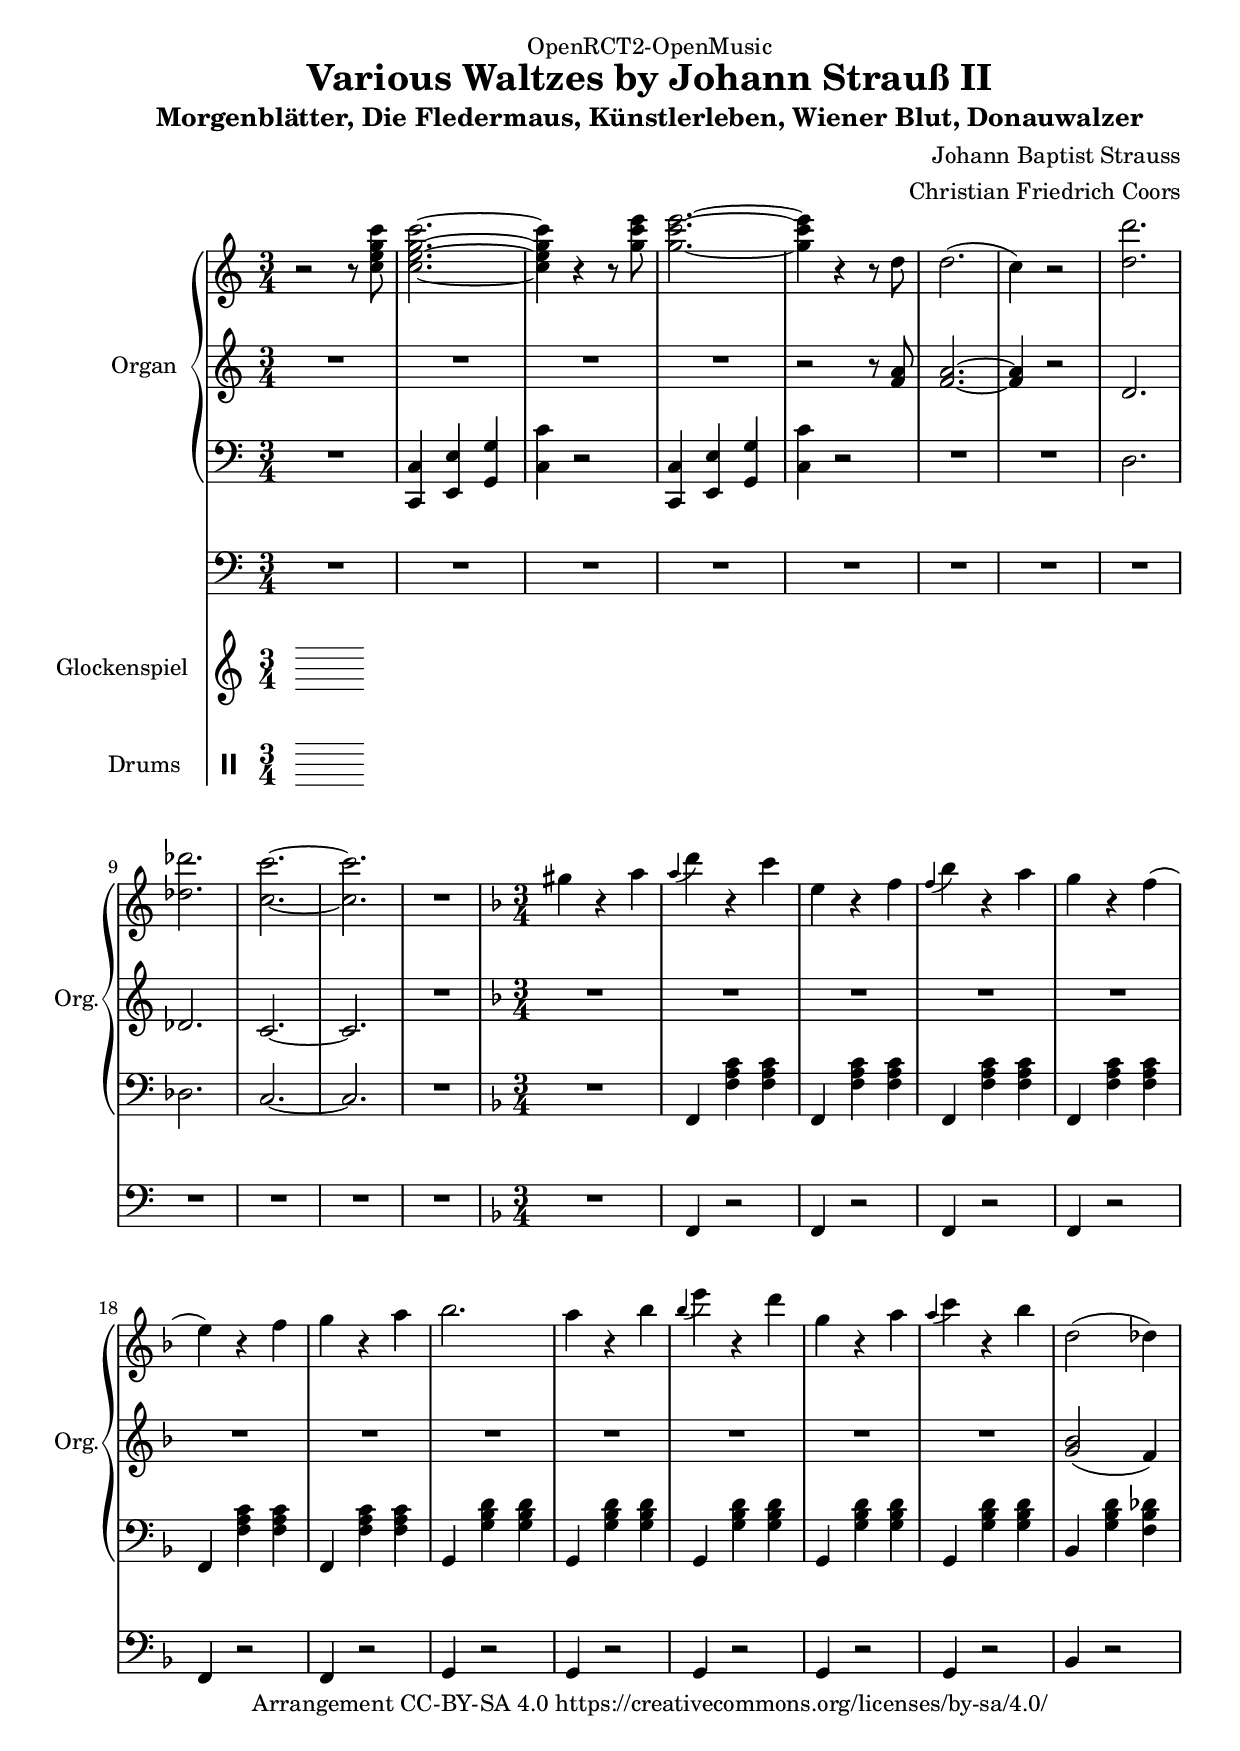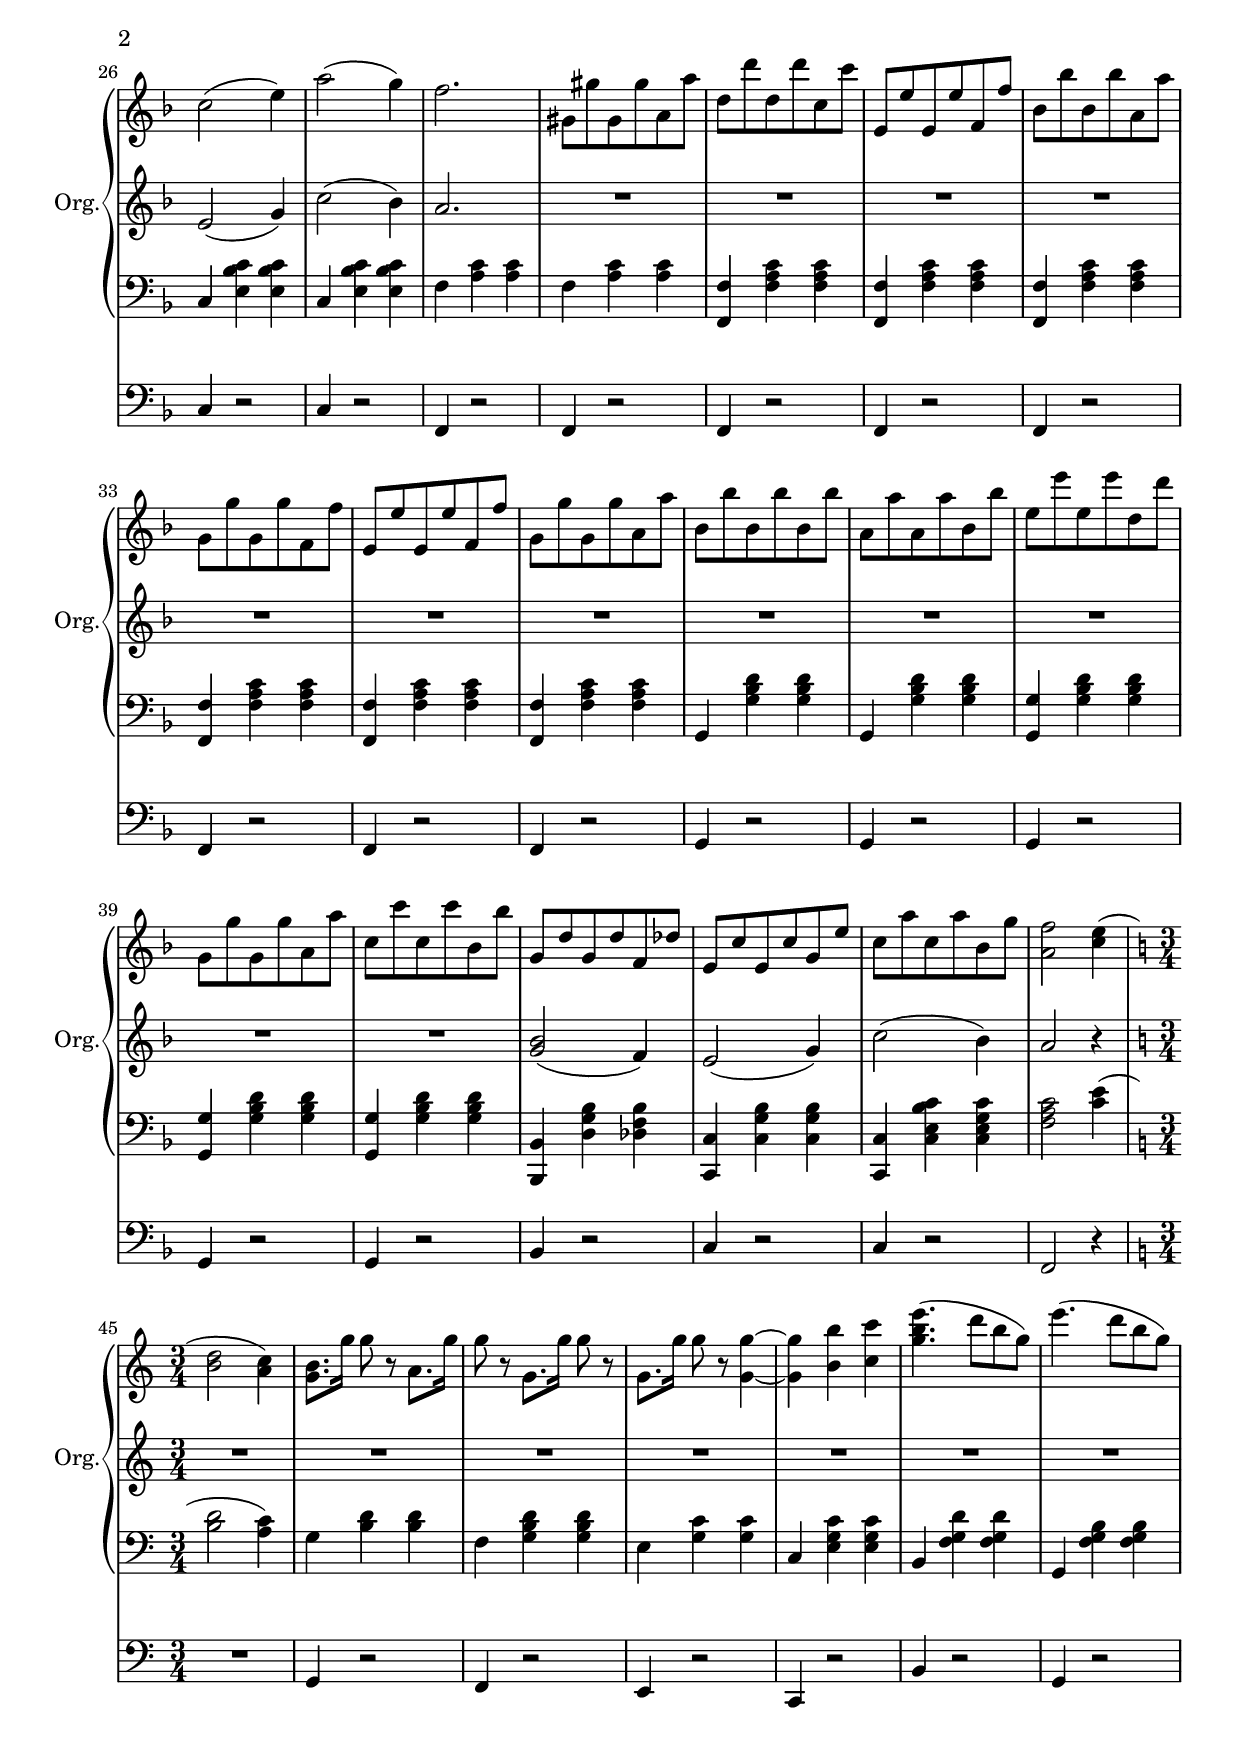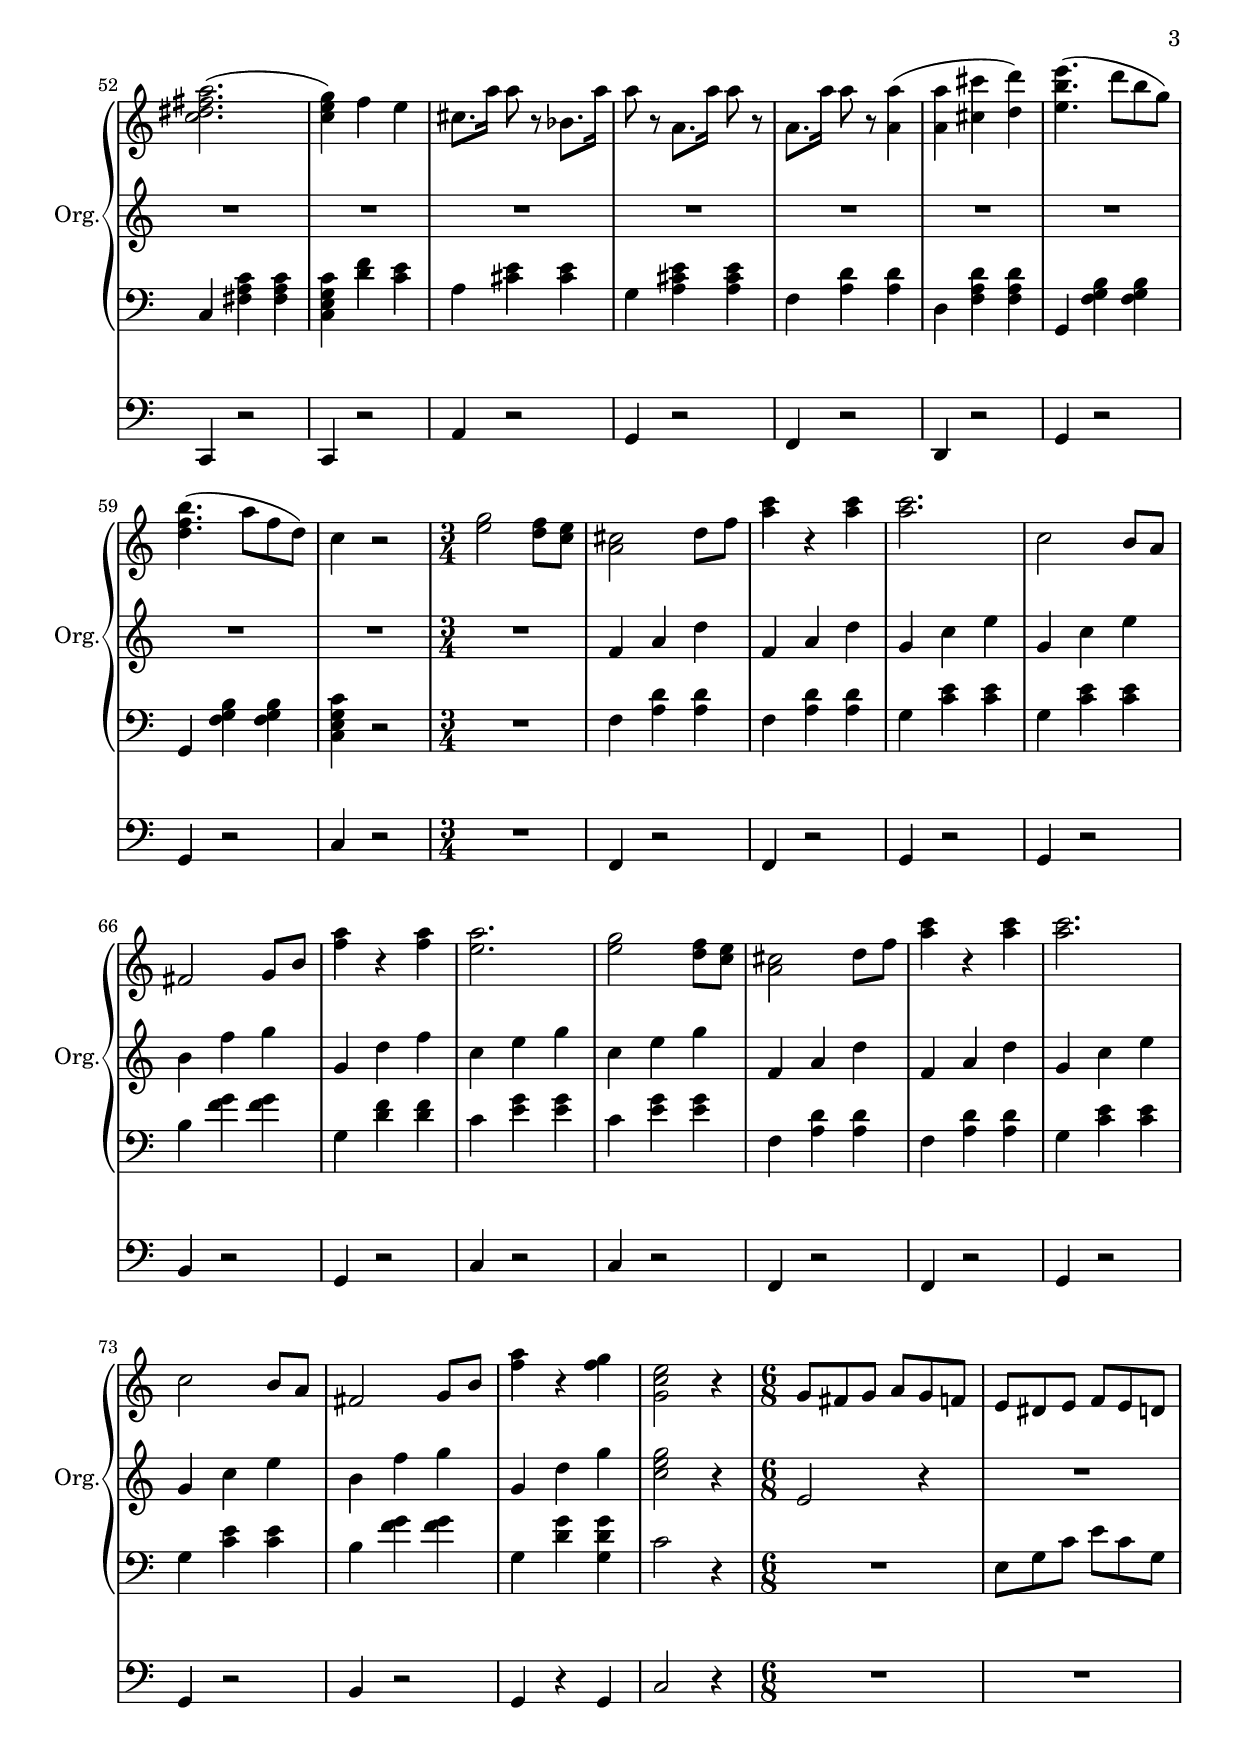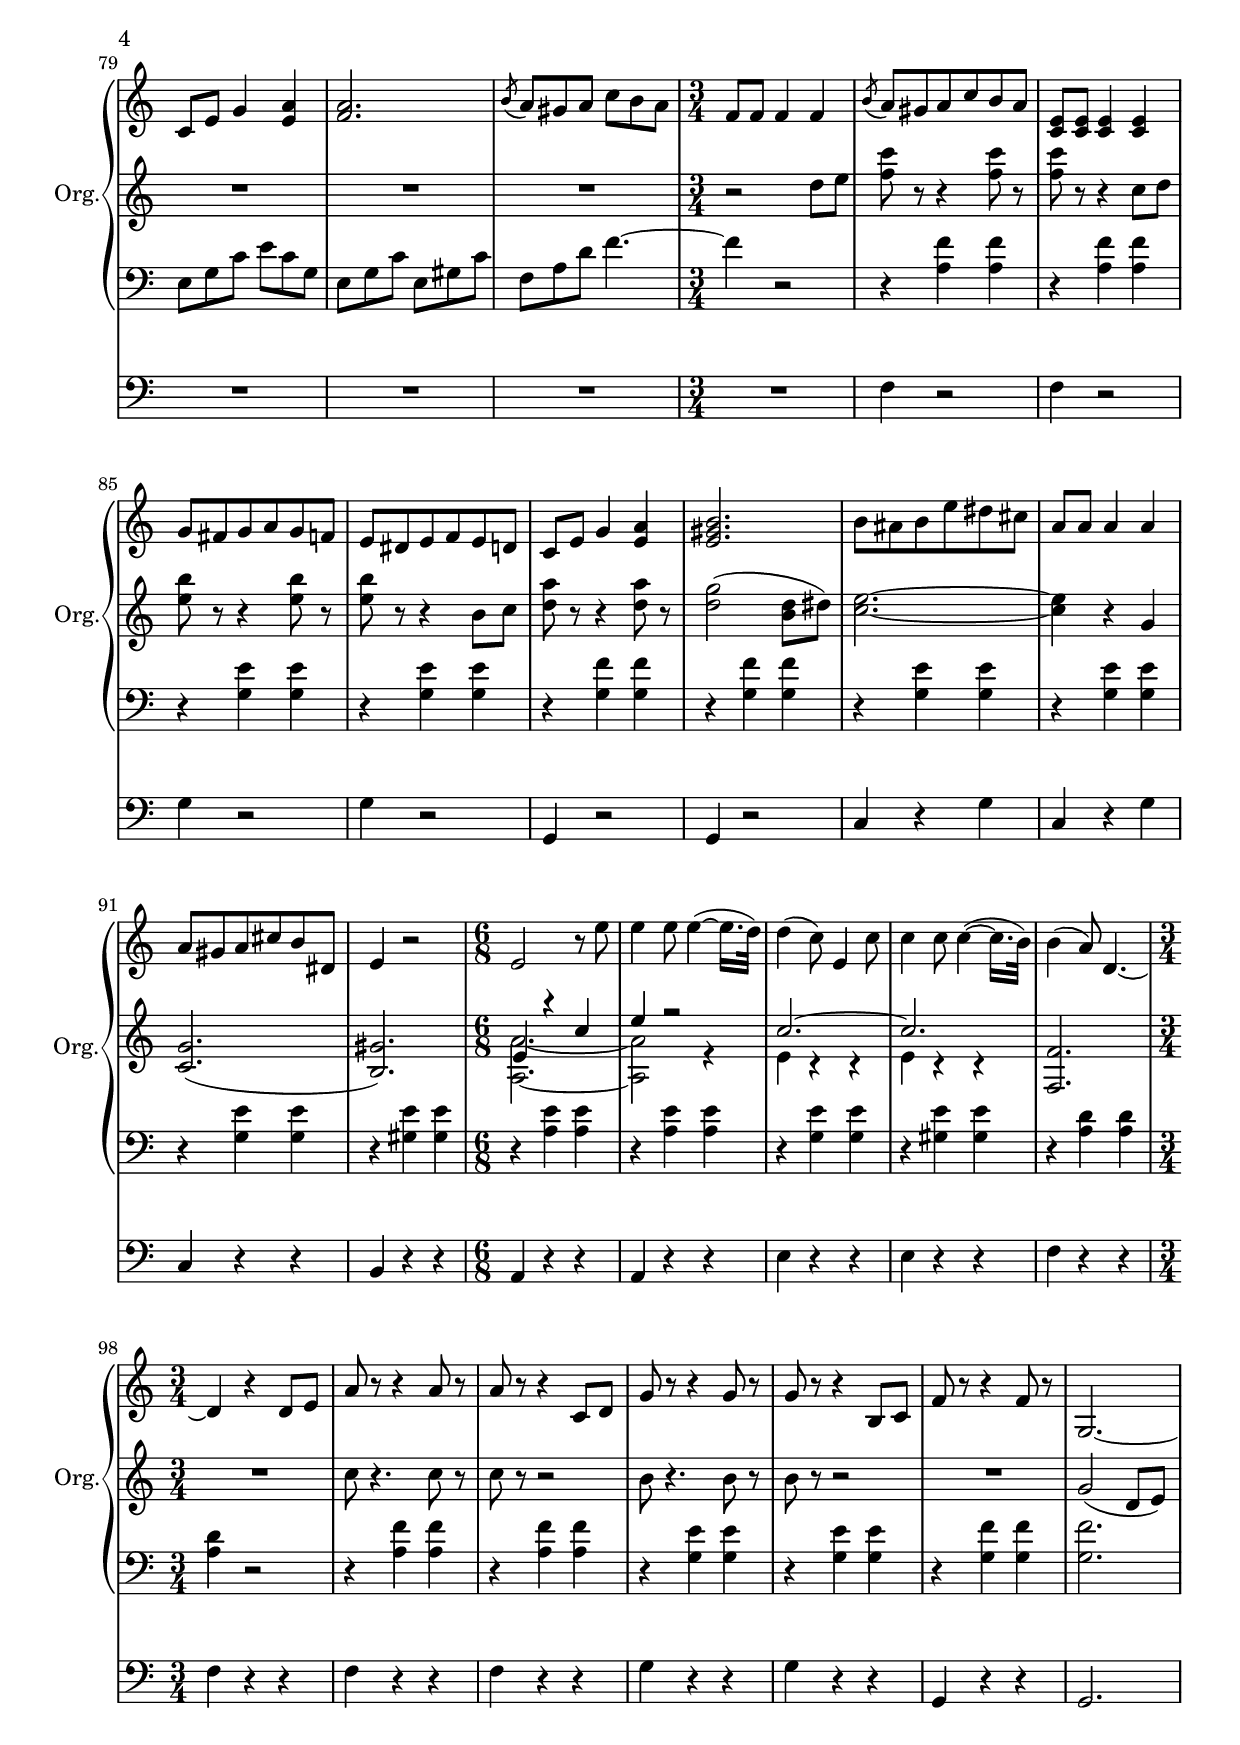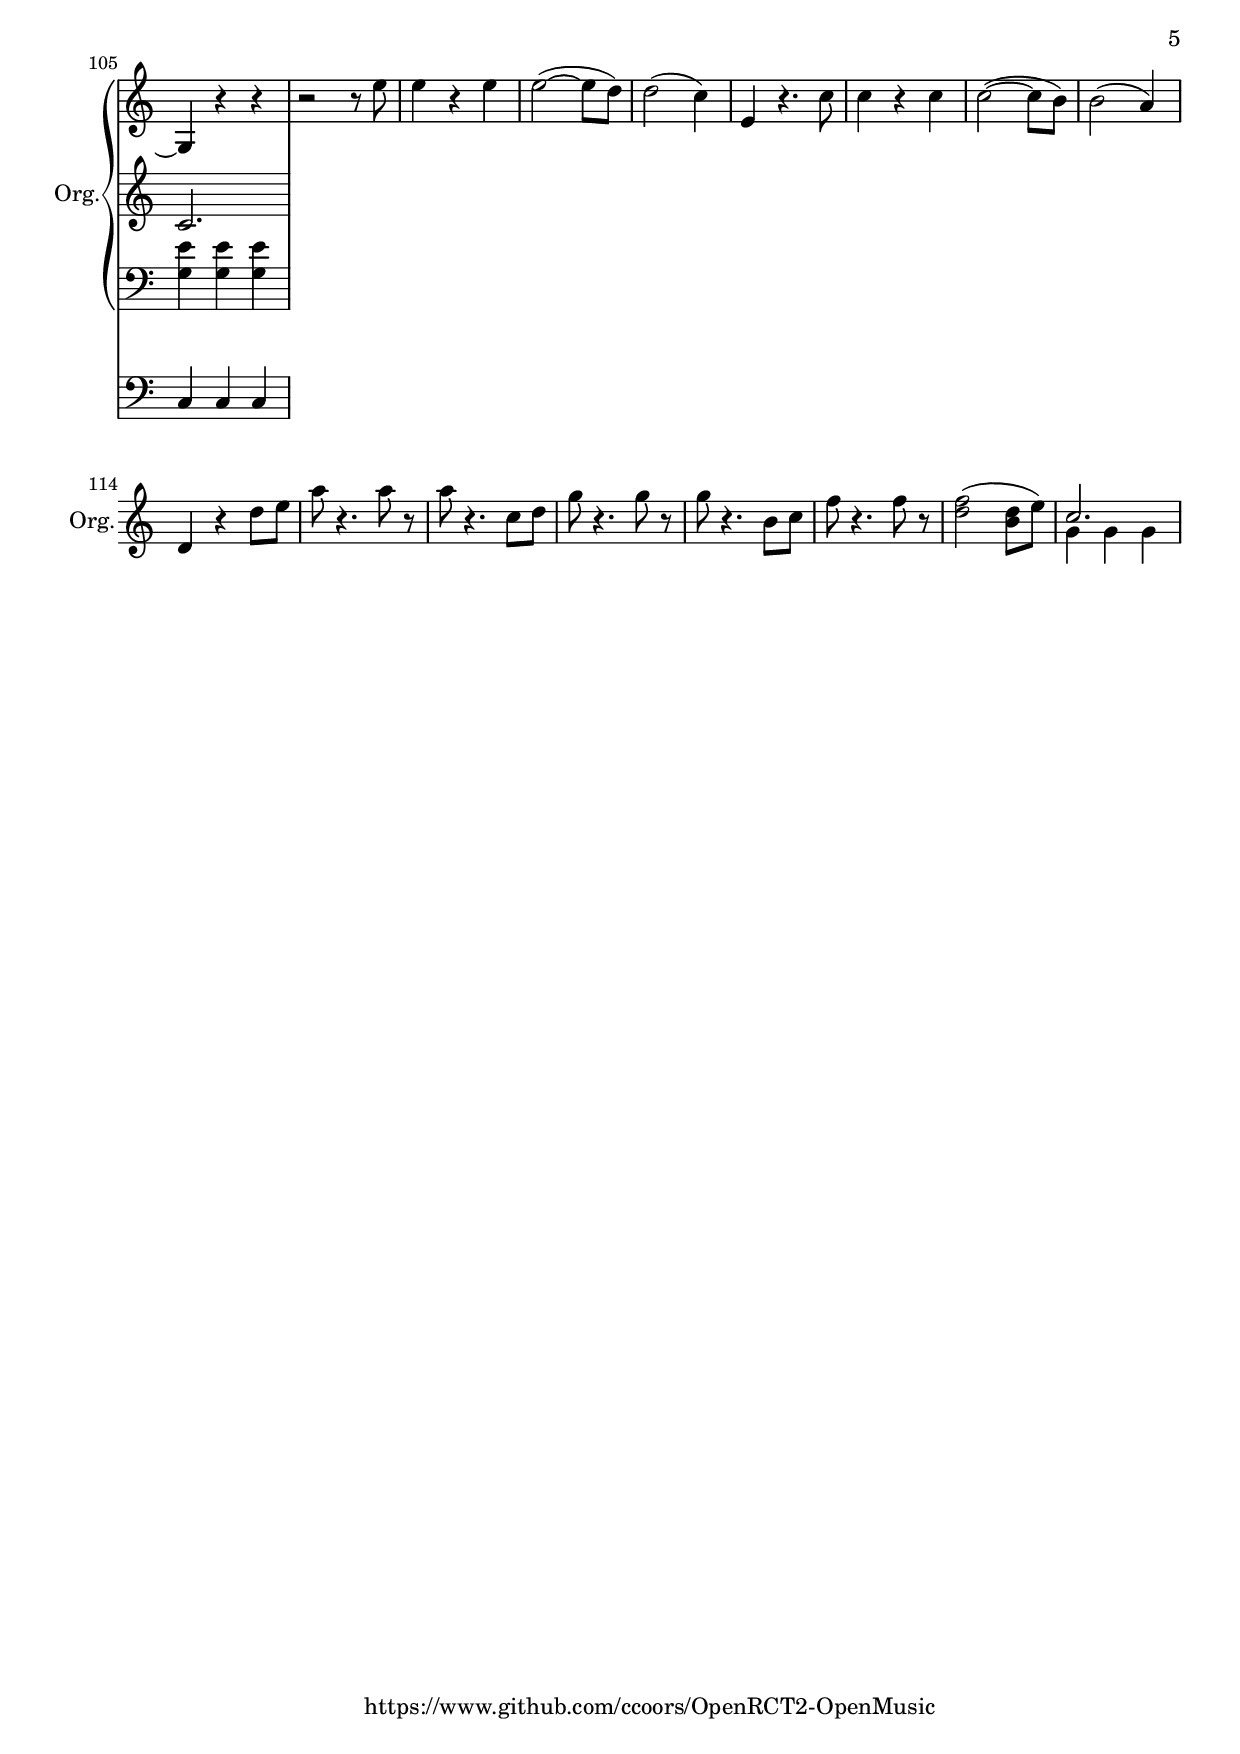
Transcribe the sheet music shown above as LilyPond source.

\version "2.18.2"
\include "articulate.ly"
#(define ac:normalFactor '(7 . 8))

\header {
  dedication = "OpenRCT2-OpenMusic"
  title = "Various Waltzes by Johann Strauß II"
  arranger = "Christian Friedrich Coors"
  subtitle = "Morgenblätter, Die Fledermaus, Künstlerleben, Wiener Blut, Donauwalzer"
  composer = "Johann Baptist Strauss"
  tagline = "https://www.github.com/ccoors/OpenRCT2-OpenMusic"
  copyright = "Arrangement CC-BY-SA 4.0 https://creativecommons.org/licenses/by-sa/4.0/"
}

\paper {
  #(set-paper-size "a4")
  left-margin = 2\cm
}

transposeMorgenblaetter = #(define-music-function (parser location music)
   (ly:music?)
   #{
     \transpose d c {
       #music
     }
   #})

transposeFledermaus = #(define-music-function (parser location music)
   (ly:music?)
   #{
     \transpose c es { % c es
       #music
     }
   #})

transposeKuenstlerleben = #(define-music-function (parser location music)
   (ly:music?)
   #{
     \transpose c c { % c es
       #music
     }
   #})

global_morgenblaetter_intro = {
  \key d \major
  \time 3/4
}

global_morgenblaetter = {
  \key g \major
  \time 3/4
%  \set Score.tempoHideNote = ##t
%  \tempo 4 = 160
}

global_morgenblaetter_end = {
  \key d \major
  \time 3/4
} 


second_melody_morgenblaetter = \relative c'' {
  \global_morgenblaetter_intro
  r2 r8 <d fis a d>8
  <d fis a d>2.~
  <d fis a d>4 r4 r8 <a' d fis>8
  <a d fis>2.~
  <a d fis>4 r4 r8 e8
  e2.(
  d4) r2
  <e e'>2.
  <es es'>
  <d d'>~
  <d d'>
  
  R2.
  \global_morgenblaetter
  ais'4 r b
  \acciaccatura b e r d
  fis, r g
  \acciaccatura g c r b
  a r g(
  fis) r g
  a r b
  c2.
  b4 r c
  \acciaccatura c fis r e
  a, r b
  \acciaccatura b d r c
  e,2( es4)
  d2( fis4)
  b2( a4)
  g2.
  ais,8 ais' ais, ais' b, b'
  e, e' e, e' d, d'
  fis,, fis' fis, fis' g, g'
  c, c' c, c' b, b'
  a, a' a, a' g, g'
  fis, fis' fis, fis' g, g'
  a, a' a, a' b, b'
  c, c' c, c' c, c'
  b, b' b, b' c, c'
  fis, fis' fis, fis' e, e'
  a,, a' a, a' b, b'
  d, d' d, d' c, c'
  a, e' a, e' g, es'
  fis, d' fis, d' a fis'
  d b' d, b' c, a'
  <g b,>2 <d fis>4(
  
  \global_morgenblaetter_end
  <cis e>2 <b d>4)
  <a cis>8. a'16 a8 r b,8. a'16
  a8 r a,8. a'16 a8 r
  a,8. a'16 a8 r <a a,>4~
  <a a,> <cis cis,> <d d,>
  <fis cis a>4.( e8 cis a)
  fis'4.( e8 cis a)
  <b gis eis d>2.(
  <a fis d>4) g fis
  dis8. b'16 b8 r c,8. b'16
  b8 r b,8. b'16 b8 r
  b,8. b'16 b8 r <b b,>4(
  <b b,> <dis dis,> <e e,>)
  <fis cis fis,>4.( e8 cis a)
  <cis g e>4.( b8 g e)
  d4 r2
}


melody_morgenblaetter = \relative c' {
  \global_morgenblaetter_intro
  R2.*4
  r2 r8 <g' b>8
  <g b>2.~
  <g b>4 r2
  e2.
  es
  d~
  d
  R2.
  
  \global_morgenblaetter
  R2.*12
  <a' c>2( g4)
  fis2( a4)
  d2( c4)
  b2.
  R2.*12
  <a c>2( g4)
  fis2( a4)
  d2( c4)
  b2 r4
  
  \global_morgenblaetter_end
  R2.*16
}


left_morgenblaetter = \relative c {
  \global_morgenblaetter_intro
  R2.
  \repeat unfold 2 {
    <d d,>4 <fis fis,> <a a,>
    <d d,> r2
  }
  R2.*2
  e,2.
  es
  d~
  d
  R2.
  
  \global_morgenblaetter
  R2.
  \repeat unfold 6 {
    g,4 <g' b d> <g b d>
  }
  \repeat unfold 5 {
    a,4 <a' c e> <a c e>
  }
  c,4 <a' c e> <g c es>
  \repeat unfold 2 { d <fis c' d> <fis c' d> }
  \repeat unfold 2 { g <b d> <b d> }
  \repeat unfold 6 { <g g,> <g b d> <g b d> }
  \repeat unfold 2 { a, <a' c e> <a c e> }
  \repeat unfold 3 { <a a,> <a c e> <a c e> }
  <c, c,> <e a c> <es g c>
  <d d,> <d a' c> <d a' c>
  <d d,> <d fis c' d> <d fis a d>
  <g b d>2 <d' fis>4(
  
  \global_morgenblaetter_end
  <cis e>2 <b d>4)
  a4 <cis e> <cis e>
  g <a cis e> <a cis e>
  fis <a d> <a d>
  d, <fis a d> <fis a d>
  cis <g' a e'> <g a e'>
  a, <g' a cis> <g a cis>
  d <gis b d> <gis b d>
  <d fis a d> <e' g> <d fis>
  b <dis fis> <dis fis>
  a <b dis fis> <b dis fis>
  g <b e> <b e>
  e, <g b e> <g b e>
  \repeat unfold 2 { a, <g' a cis> <g a cis> }
  <d fis a d> r2
}


pedal_morgenblaetter = \relative c {
  \global_morgenblaetter_intro
  R2.*12
  \global_morgenblaetter
  R2.
  
  \repeat unfold 6 { g4 r2 }
  \repeat unfold 5 { a4 r2 }
  c4 r2
  \repeat unfold 2 { d4 r2 }
  \repeat unfold 8 { g,4 r2 }
  \repeat unfold 5 { a4 r2 }
  c4 r2
  \repeat unfold 2 { d4 r2 }
  g,2 r4
  
  \global_morgenblaetter_end
  R2.
  a4 r2
  g4 r2
  fis4 r2
  d4 r2
  cis'4 r2
  a4 r2
  d,4 r2
  d4 r2
  b'4 r2
  a4 r2
  g4 r2
  e4 r2
  a4 r2
  a4 r2
  d4 r2
}


global_fledermaus = {
  \key a \major
  \time 3/4
}

second_melody_fledermaus = \relative c'' {
  \global_fledermaus
  <cis e>2 <b d>8 <a cis>
  <fis ais>2 b8 d
  <fis a>4 r <fis a>
  <fis a>2.
  a,2 gis8 fis
  dis2 e8 gis
  <d' fis>4 r <d fis>
  <cis fis>2.
  <cis e>2 <b d>8 <a cis>
  <fis ais>2 b8 d
  <fis a>4 r <fis a>
  <fis a>2.
  a,2 gis8 fis
  dis2 e8 gis
  <d' fis>4 r <d e>
  <e, a cis>2 r4
  
  e8 dis e fis e d
  cis bis cis d cis b
  a cis e4 <cis fis>
  <d fis>2.
  
  \acciaccatura gis8 fis eis fis a gis fis
  d d d4 d
  \acciaccatura gis8 fis eis fis a gis fis
  <a, cis> <a cis> <a cis>4 <a cis>
  e'8 dis e fis e d
  cis bis cis d cis b
  a cis e4 <cis fis>
  <cis eis gis>2.
  gis'8 fisis gis cis bis ais
  fis fis fis4 fis
  fis8 eis fis ais gis bis,
  cis4 r2
}


melody_fledermaus = \relative c'' {
  \global_fledermaus
  R2.
  d,4 fis b
  d, fis b
  e, a cis
  e, a cis
  gis d' e
  e, b' d
  a cis e
  a, cis e
  d, fis b
  d, fis b
  e, a cis
  e, a cis
  gis d' e
  e, b' e
  <a, cis e>2 r4
}

left_fledermaus = \relative c {
  \global_fledermaus
  R2.
  \repeat unfold 2 { d4 <fis b> <fis b> }
  \repeat unfold 2 { e <a cis> <a cis> }
  gis <d' e> <d e>
  e, <b' d> <b d>
  \repeat unfold 2 { a <cis e> <cis e> }
  \repeat unfold 2 { d, <fis b> <fis b> }
  \repeat unfold 2 { e <a cis> <a cis> }
  gis <d' e> <d e>
  e, <b' e> <e, b' e>
  a2 r4
}


pedal_fledermaus = \relative c, {
  \global_fledermaus
  R2.
  \repeat unfold 2 { d4 r2 }
  \repeat unfold 2 { e4 r2 }
  gis4 r2
  e4 r2
  \repeat unfold 2 { a4 r2 }
  \repeat unfold 2 { d,4 r2 }
  \repeat unfold 2 { e4 r2 }
  gis4 r2
  e4 r e
  a2 r4
}


global_kuenstlerleben_one = {
  \key c \major
  \time 6/8
  \set Score.tempoHideNote = ##t
  \tempo 4 = 80
}

global_kuenstlerleben_two = {
  \time 3/4
  \set Score.tempoHideNote = ##t
  \tempo 4 = 200
}

second_melody_kuenstlerleben = \relative c' {
  \global_kuenstlerleben_one
  e2 r8 e'8
  e4 e8 e4~( e16. d32)
  d4( c8) e,4 c'8
  c4 c8 c4~( c16. b32)
  b4( a8) d,4.~
  
  \global_kuenstlerleben_two
  d4 r d8 e
  a r r4 a8 r
  a r r4 c,8 d
  g r r4 g8 r
  g r r4 b,8 c
  f r r4 f8 r
  g,2.~
  g4 r r
  
  r2 r8 e''8
  e4 r e
  e2~( e8 d)
  d2( c4)
  e,4 r4. c'8
  c4 r c
  c2~( c8 b)
  b2( a4)
  d, r d'8 e
  
  a8 r4. a8 r
  a8 r4. c,8 d
  g8 r4. g8 r
  g r4. b,8 c
  f8 r4. f8 r
  <d f>2( <b d>8 e)
  <<
    { c2. }
    \\
    { g4 g g }
  >>
}

melody_kuenstlerleben = \relative c' {
  \global_kuenstlerleben_one
  e2 r4
  R2.*4
  
  \global_kuenstlerleben_two
  r2 d'8 e
  <f c'> r r4 <f c'>8 r
  <f c'> r r4 c8 d
  <e b'> r r4 <e b'>8 r
  <e b'> r r4 b8 c
  <d a'> r r4 <d a'>8 r
  <d g>2( <b d>8 dis)
  <c e>2.~
  <c e>4 r g
  
  <g c,>2.(
  <gis b,>)
  <<
    { e4 r c'
      e r2
    
      c2.~
      c }
    \\
    { <a, a'>2.~
      <a a'>2 r4
    
      e'4 r r
      e r r }
  >>
  
  <f, f'>2.
  R2.
  
  c''8 r4. c8 r
  c r r2
  b8 r4. b8 r
  b r r2
  R2.
  g2( d8 e)
  c2.
}

left_kuenstlerleben = \relative c {
  \global_kuenstlerleben_one
  R2.
  \repeat unfold 2 { e8 g c e c g }
  e g c e, gis c
  f, a d f4.~
  
  \global_kuenstlerleben_two
  f4 r2
  \repeat unfold 2 { r4 <a, f'> <a f'> }
  \repeat unfold 2 { r4 <g e'> <g e'> }
  \repeat unfold 2 { r4 <g f'> <g f'> }
  \repeat unfold 3 { r4 <g e'> <g e'> }
  r4 <gis e'> <gis e'>
  \repeat unfold 2 { r4 <a e'> <a e'> }
  r4 <g e'> <g e'>
  r4 <gis e'> <gis e'>
  r4 <a d> <a d>
  <a d> r2
  
  \repeat unfold 2 { r4 <a f'> <a f'> }
  \repeat unfold 2 { r4 <g e'> <g e'> }
  r4 <g f'> <g f'>
  <g f'>2.
  <g e'>4 <g e'> <g e'>
  
}

pedal_kuenstlerleben = \relative c {
  \global_kuenstlerleben_one
  R2.*5
  
  \global_kuenstlerleben_two
  R2.
  \repeat unfold 2 { f4 r2 }
  \repeat unfold 2 { g4 r2 }
  \repeat unfold 2 { g,4 r2 }
  \repeat unfold 2 { c4 r g' }
  
  c,4 r r
  b r r
  a r r
  a r r
  e' r r
  e r r
  f r r
  f r r
  
  \repeat unfold 2 { f4 r r }
  \repeat unfold 2 { g4 r r }
  g,4 r r
  g2.
  c4 c c
}



second_melody = \relative c'' {
  \transposeMorgenblaetter {
    \second_melody_morgenblaetter
  }
  \transposeFledermaus {
    \second_melody_fledermaus
  }
  \transposeKuenstlerleben {
    \second_melody_kuenstlerleben
  }
}

melody = \relative c'' {
  \transposeMorgenblaetter {
    \melody_morgenblaetter
  }
  \transposeFledermaus {
    \melody_fledermaus
  }
  \transposeKuenstlerleben {
    \melody_kuenstlerleben
  }
  
}

left = \relative c' {
  \transposeMorgenblaetter {
    \left_morgenblaetter
  }
  \transposeFledermaus {
    \left_fledermaus
  }
  \transposeKuenstlerleben {
    \left_kuenstlerleben
  }
}

pedal = \relative c, {
  \transposeMorgenblaetter {
    \pedal_morgenblaetter
  }
  \transposeFledermaus {
    \pedal_fledermaus
  }
  \transposeKuenstlerleben {
    \pedal_kuenstlerleben
  }
}

glockenspiel = \relative c'' {

}

drum = \drummode {

}

organPart = <<
  \new PianoStaff \with {
    instrumentName = "Organ"
    shortInstrumentName = "Org."
  } <<
    \new Staff = "second melody" \with {
      midiInstrument = "drawbar organ"
    } \second_melody
    \new Staff = "melody" \with {
      midiInstrument = "church organ"
    } \melody
    \new Staff = "accompaniment" \with {
      midiInstrument = "reed organ"
    } { \clef bass \left }
  >>
  \new Staff = "pedal" \with {
    midiInstrument = "church organ"
  } { \clef bass \pedal }
>>

glockenspielPart = \new Staff \with {
  instrumentName = "Glockenspiel"
  shortInstrumentName = "Gls."
  midiInstrument = "vibraphone"
} \glockenspiel

drumPart = \new DrumStaff \with {
  \consists "Instrument_name_engraver"
  instrumentName = "Drums"
  shortInstrumentName = "Dr."
} \drum

\score {
  <<
    \organPart
    \glockenspielPart
    \drumPart
  >>
  
  \layout { }
}

\score {
  \unfoldRepeats \articulate <<
    \organPart
    \glockenspielPart
    \drumPart
  >>
  \midi {
    \tempo 4=200
  }
}
